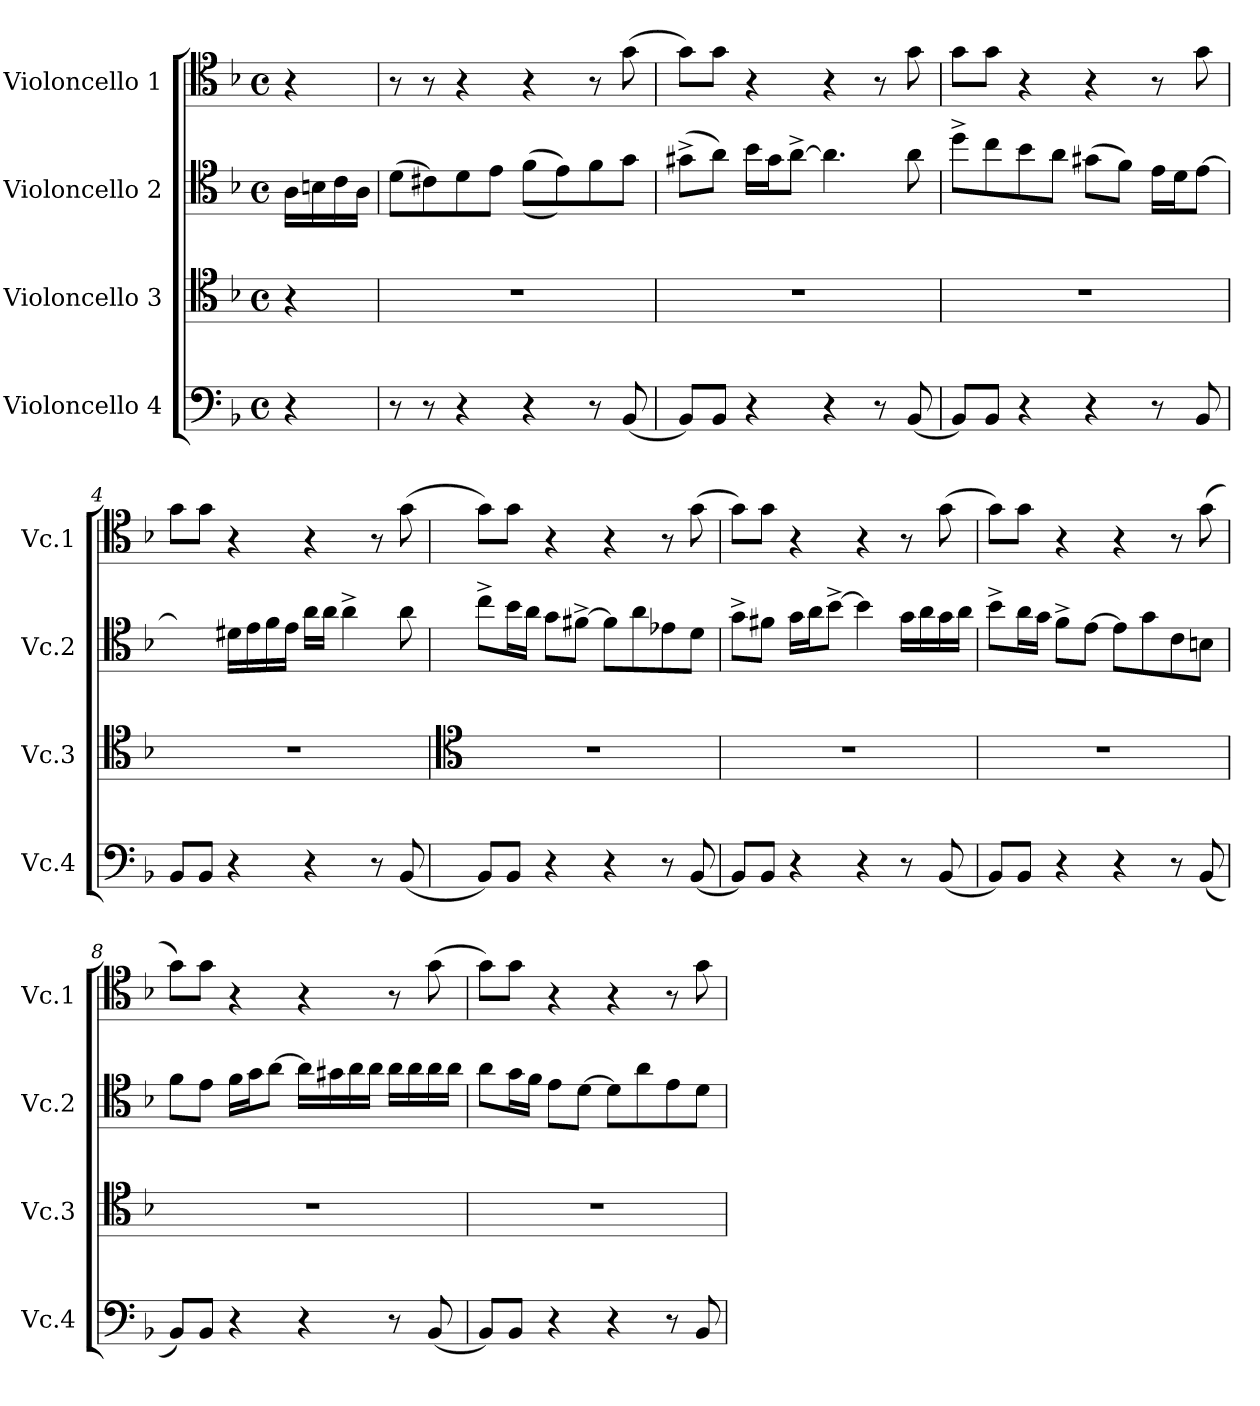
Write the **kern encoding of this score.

**kern	**kern	**kern	**kern
*part4	*part3	*part2	*part1
*staff4	*staff3	*staff2	*staff1
*I"Violoncello 4	*I"Violoncello 3	*I"Violoncello 2	*I"Violoncello 1
*I'Vc.4	*I'Vc.3	*I'Vc.2	*I'Vc.1
*clefF4	*clefC4	*clefC4	*clefC4
*k[b-]	*k[b-]	*k[b-]	*k[b-]
*M4/4	*M4/4	*M4/4	*M4/4
*met(c)	*met(c)	*met(c)	*met(c)
=	=	=	=
4r	4r	16A\LL	4r
.	.	16Bn\	.
.	.	16c\	.
.	.	16A\JJ	.
=1	=1	=1	=1
8r	1r	(8d\L	8r
8r	.	8c#X\)	8r
4r	.	8d\	4r
.	.	8e\J	.
4r	.	((8f\L	4r
.	.	8e\))	.
8r	.	8f\	8r
(8BB-/	.	8g\J	(8g\
=2	=2	=2	=2
8BB-/L)	1r	(8g#X^\L	8g\L)
8BB-/J	.	8a\J)	8g\J
4r	.	16b-\LL	4r
.	.	16g#\J	.
.	.	[8a^\J	.
4r	.	4.a\]	4r
8r	.	.	8r
(8BB-/	.	8a\	8g\
=3	=3	=3	=3
8BB-/L)	1r	8dd^\L	8g\L
8BB-/J	.	8cc\	8g\J
4r	.	8b-\	4r
.	.	8a\J	.
4r	.	(8g#X\L	4r
.	.	8f\J)	.
8r	.	16e\LL	8r
.	.	16d\J	.
8BB-/	.	[8e\J	8g\
=4	=4	=4	=4
8BB-/L	1r	4e\yy]	8g\L
8BB-/J	.	.	8g\J
4r	.	16d#X\LL	4r
.	.	16e\	.
.	.	16f\	.
.	.	16e\JJ	.
4r	.	16a\LL	4r
.	.	16a\JJ	.
.	.	4a^\	.
8r	.	.	8r
(8BB-/	.	8a\	(8g\
!!LO:LB:g=z
=5	=5	=5	=5
*	*clefC4	*	*
8BB-/L)	1r	8cc^\L	8g\L)
8BB-/J	.	16b-\L	8g\J
.	.	16a\JJ	.
4r	.	8g\L	4r
.	.	[8f#X^\J	.
4r	.	8f#\L]	4r
.	.	8a\	.
8r	.	8e-X\	8r
(8BB-/	.	8d\J	(8g\
=6	=6	=6	=6
8BB-/L)	1r	8g^\L	8g\L)
8BB-/J	.	8f#X\J	8g\J
4r	.	16g\LL	4r
.	.	16a\J	.
.	.	[8b-^\J	.
4r	.	4b-\]	4r
8r	.	16g\LL	8r
.	.	16a\	.
(8BB-/	.	16g\	(8g\
.	.	16a\JJ	.
=7	=7	=7	=7
8BB-/L)	1r	8b-^\L	8g\L)
8BB-/J	.	16a\L	8g\J
.	.	16g\JJ	.
4r	.	8f^\L	4r
.	.	[8e\J	.
4r	.	8e\L]	4r
.	.	8g\	.
8r	.	8c\	8r
(8BB-/	.	8Bn\J	(8g\
=8	=8	=8	=8
8BB-/L)	1r	8f\L	8g\L)
8BB-/J	.	8e\J	8g\J
4r	.	16f\LL	4r
.	.	16g\J	.
.	.	[8a\J	.
4r	.	16a\LL]	4r
.	.	16g#X\	.
.	.	16a\	.
.	.	16a\JJ	.
8r	.	16a\LL	8r
.	.	16a\	.
(8BB-/	.	16a\	(8g\
.	.	16a\JJ	.
!!LO:LB:g=z
=9	=9	=9	=9
8BB-/L)	1r	8a\L	8g\L)
8BB-/J	.	16g\L	8g\J
.	.	16f\JJ	.
4r	.	8e\L	4r
.	.	[8d\J	.
4r	.	8d\L]	4r
.	.	8a\	.
8r	.	8e\	8r
8BB-/	.	8d\J	8g\
=	=	=	=
*-	*-	*-	*-
